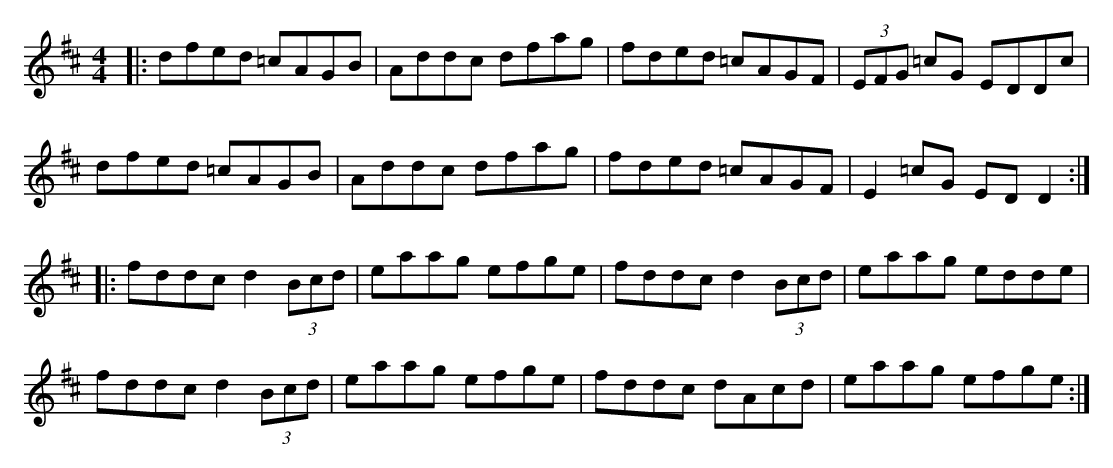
X:1
M:4/4
K:D
|:dfed =cAGB|Addc dfag|fded =cAGF|(3EFG =cG EDDc|
dfed =cAGB|Addc dfag|fded =cAGF|E2 =cG ED D2:|
|:fddc d2 (3Bcd|eaag efge|fddc d2 (3Bcd|eaag edde|
fddc d2 (3Bcd|eaag efge|fddc dAcd|eaag efge:|
